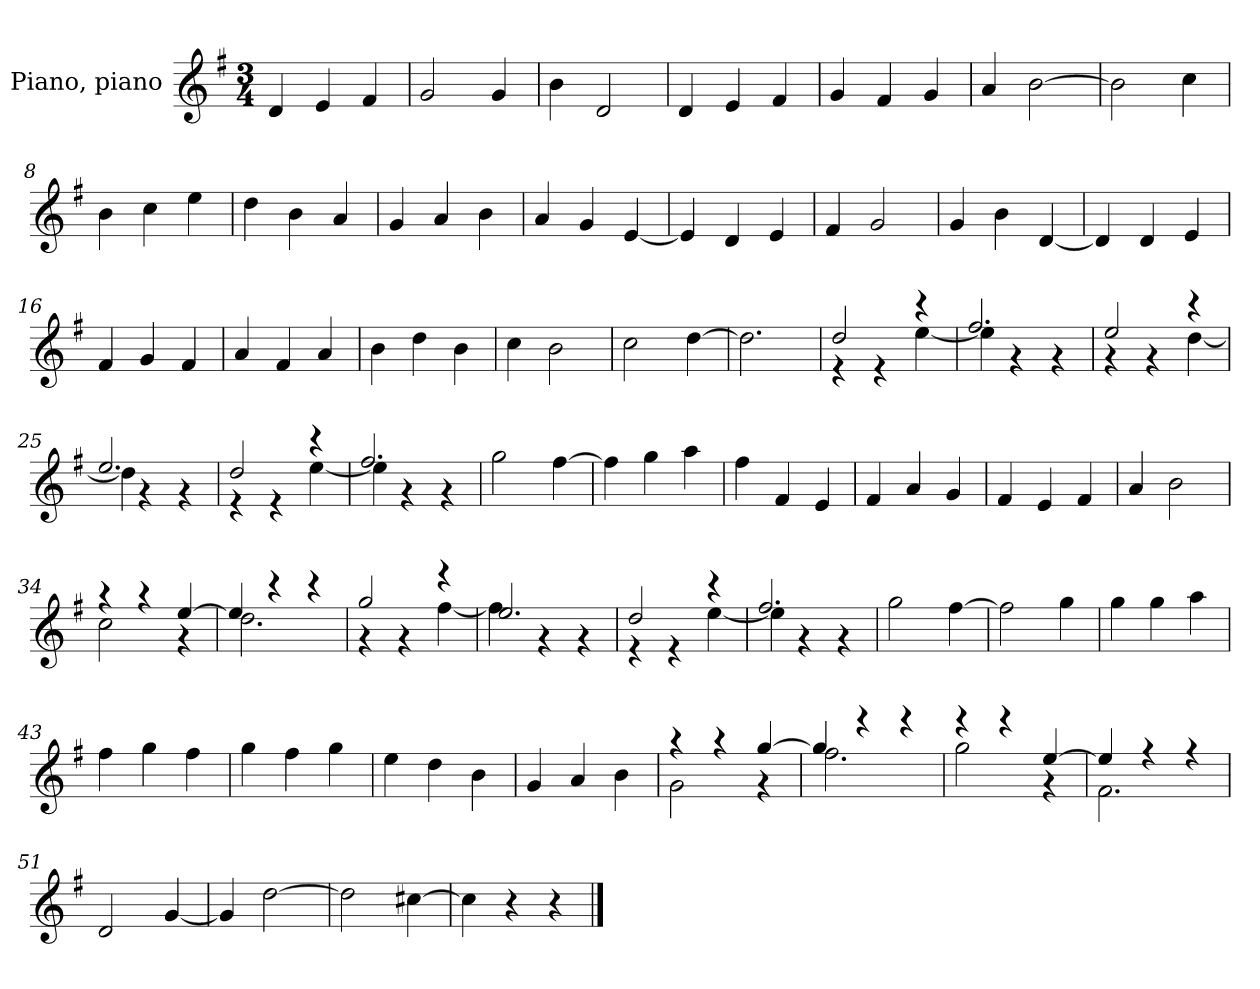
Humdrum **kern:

**kern
*part1
*staff1
*I"Piano, piano
*clefG2
*k[f#]
*M3/4
*MM142
=1
4d/
4e/
4f#/
=2
2g/
4g/
=3
4b\
2d/
=4
4d/
4e/
4f#/
=5
4g/
4f#/
4g/
=6
4a/
[2b\
=7
2b\]
4cc\
=8
4b\
4cc\
4ee\
=9
4dd\
4b\
4a/
=10
4g/
4a/
4b\
=11
4a/
4g/
[4e/
!!LO:LB:g=z
=12
4e/]
4d/
4e/
=13
4f#/
2g/
=14
4g/
4b\
[4d/
=15
4d/]
4d/
4e/
=16
4f#/
4g/
4f#/
=17
4a/
4f#/
4a/
=18
4b\
4dd\
4b\
=19
4cc\
2b\
=20
2cc\
[4dd\
=21
2.dd\]
=22
*^
2dd/	4r
.	4r
4r	[4ee\
=23	=23
2.ff#/	4ee\]
.	4r
.	4r
!!LO:LB:g=z	!!
=24	=24
2ee/	4r
.	4r
4r	[4dd\
=25	=25
2.ee/	4dd\]
.	4r
.	4r
=26	=26
2dd/	4r
.	4r
4r	[4ee\
=27	=27
2.ff#/	4ee\]
.	4r
.	4r
*v	*v
=28
2gg\
[4ff#\
=29
4ff#\]
4gg\
4aa\
=30
4ff#\
4f#/
4e/
=31
4f#/
4a/
4g/
=32
4f#/
4e/
4f#/
=33
4a/
2b\
=34
*^
4r	2cc\
4r	.
[4ee/	4r
!!LO:LB:g=z	!!
=35	=35
4ee/]	2.dd\
4r	.
4r	.
=36	=36
2gg/	4r
.	4r
4r	[4ff#\
=37	=37
2.ee/	4ff#\]
.	4r
.	4r
=38	=38
2dd/	4r
.	4r
4r	[4ee\
=39	=39
2.ff#/	4ee\]
.	4r
.	4r
*v	*v
=40
2gg\
[4ff#\
=41
2ff#\]
4gg\
=42
4gg\
4gg\
4aa\
=43
4ff#\
4gg\
4ff#\
=44
4gg\
4ff#\
4gg\
=45
4ee\
4dd\
4b\
!!LO:LB:g=z
=46
4g/
4a/
4b\
=47
*^
4r	2g\
4r	.
[4gg/	4r
=48	=48
4gg/]	2.ff#\
4r	.
4r	.
=49	=49
4r	2gg\
4r	.
[4ee/	4r
=50	=50
4ee/]	2.f#\
4r	.
4r	.
*v	*v
=51
2d/
[4g/
=52
4g/]
[2dd\
=53
2dd\]
[4cc#X\
=54
4cc#\]
4r
4r
==
*-
